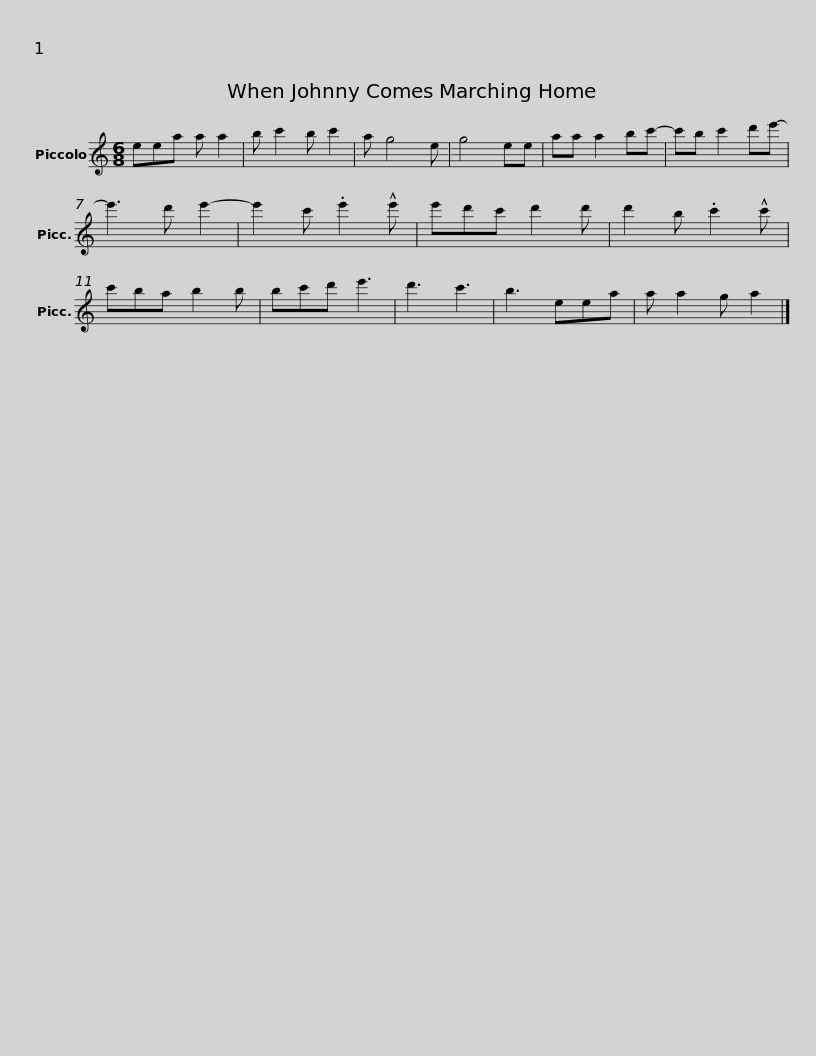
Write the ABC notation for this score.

X:1
L:1/8
M:6/8
I:linebreak $
K:C
V:1 treble transpose=12
V:1
 eea a a2 | b c'2 b c'2 | a g4 e | g4 ee | aa a2 bc'- | %5
 c'b c'2 d'e'- | e'3 d' e'2- | e'2 c' .e'2 !^!e' |$ e'd'c' d'2 d' | d'2 b .c'2 !^!c' | %10
 c'ba b2 b | bc'd' e'3 | d'3 c'3 | b3 eea | a a2 g a2 |] %15
